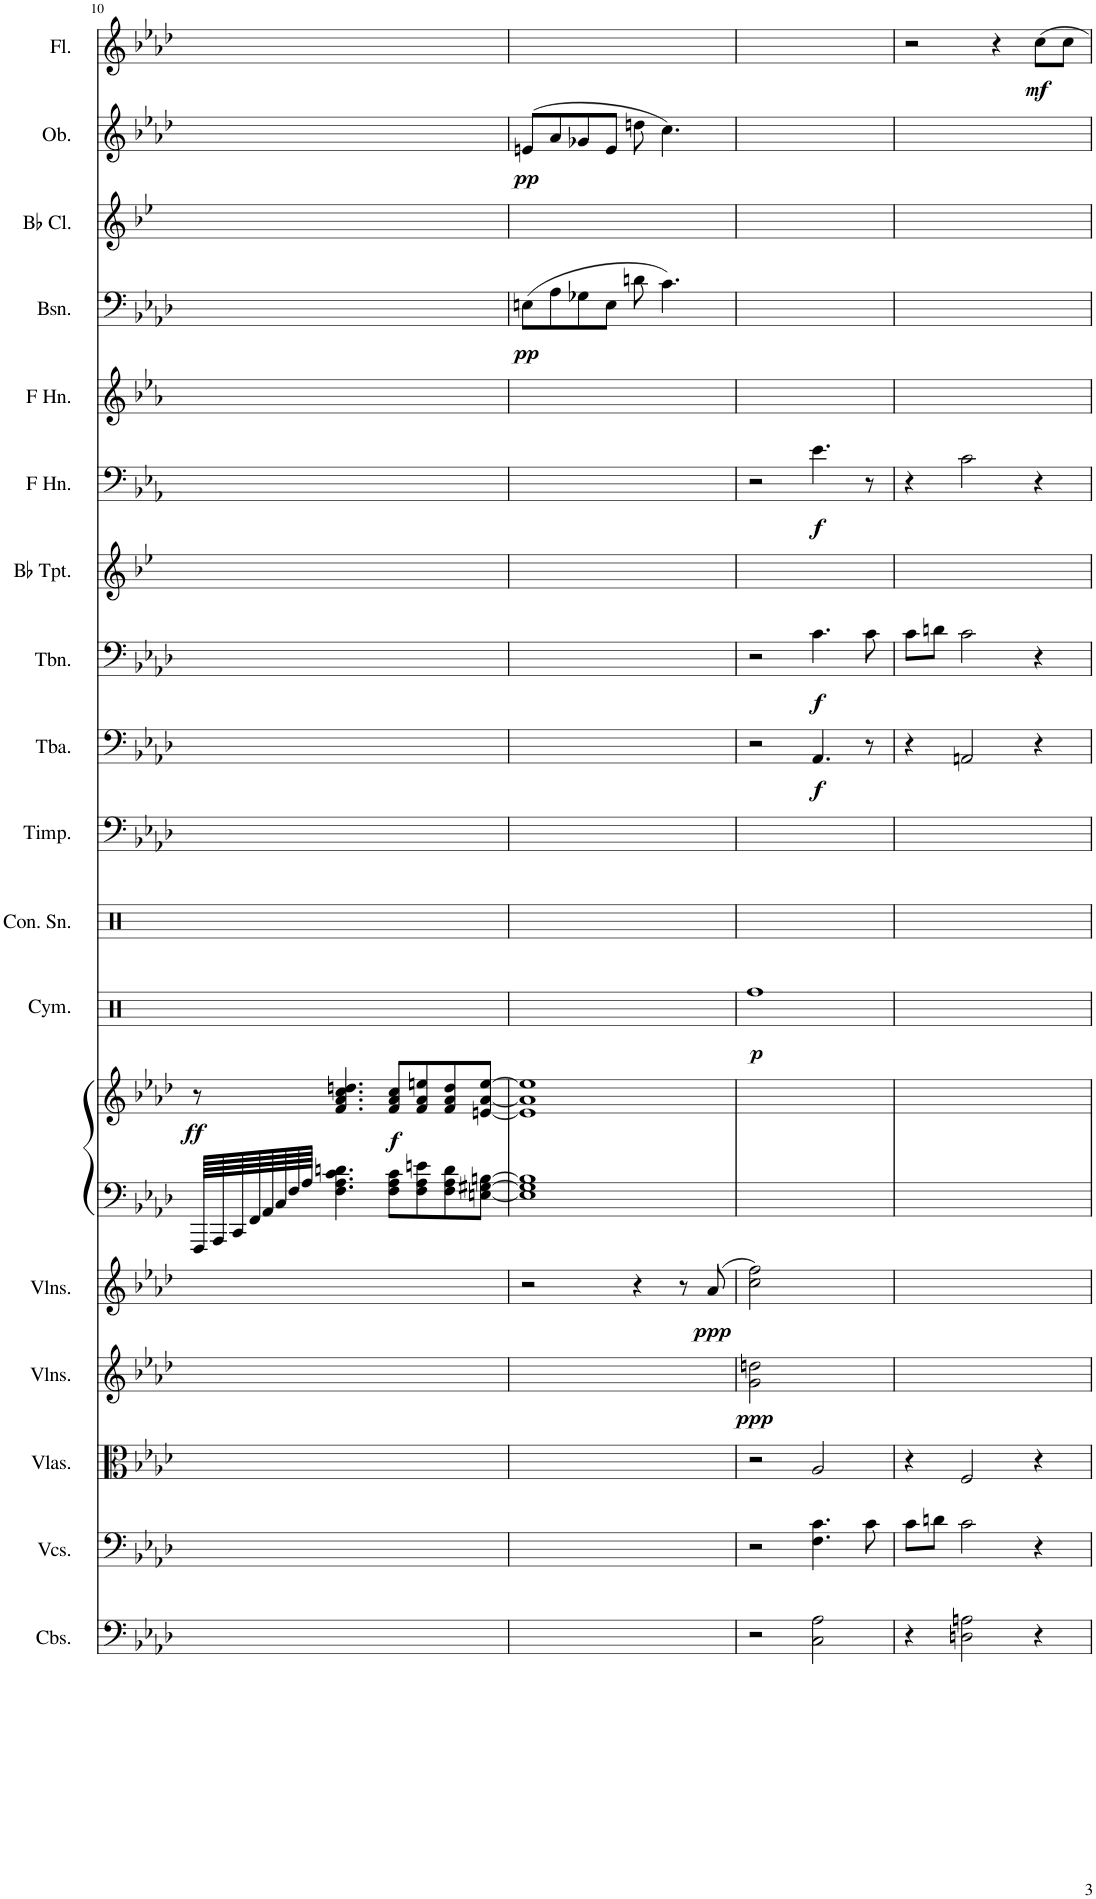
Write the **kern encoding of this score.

**kern	**kern	**kern	**kern	**dynam	**kern	**dynam	**kern	**kern	**dynam	**kern	**dynam	**kern	**kern	**kern	**dynam	**kern	**dynam	**kern	**kern	**dynam	**kern	**kern	**dynam	**kern	**kern	**dynam	**kern	**dynam
*part18	*part17	*part16	*part15	*part15	*part14	*part14	*part13	*part13	*part13	*part12	*part12	*part11	*part10	*part9	*part9	*part8	*part8	*part7	*part6	*part6	*part5	*part4	*part4	*part3	*part2	*part2	*part1	*part1
*staff19	*staff18	*staff17	*staff16	*staff16	*staff15	*staff15	*staff14	*staff13	*staff13/14	*staff12	*staff12	*staff11	*staff10	*staff9	*staff9	*staff8	*staff8	*staff7	*staff6	*staff6	*staff5	*staff4	*staff4	*staff3	*staff2	*staff2	*staff1	*staff1
*I"Contrabasses	*I"Violoncellos	*I"Violas	*I"Violins	*	*I"Violins	*	*I"Piano	*	*	*I"Cymbal	*	*I"Concert Snare Drum	*I"Timpani	*I"Tuba	*	*I"Trombone	*	*I"Bb Trumpet	*I"Horn in F	*	*I"Horn in F	*I"Bassoon	*	*I"Bb Clarinet	*I"Oboe	*	*I"Flute	*
*I'Cbs.	*I'Vcs.	*I'Vlas.	*I'Vlns.	*	*I'Vlns.	*	*I'Pno	*	*	*I'Cym.	*	*I'Con. Sn.	*I'Timp.	*I'Tba.	*	*I'Tbn.	*	*I'Bb Tpt.	*	*	*	*I'Bsn.	*	*I'Bb Cl.	*I'Ob.	*	*I'Fl.	*
!!LO:PB:g=z
*clefF4	*clefF4	*clefC3	*clefG2	*	*clefG2	*	*clefF4	*clefG2	*	*clefX	*	*clefX	*clefF4	*clefF4	*	*clefF4	*	*clefG2	*clefF4	*	*clefG2	*clefF4	*	*clefG2	*clefG2	*	*clefG2	*
*Trd7c12	*	*	*	*	*	*	*	*	*	*	*	*	*	*	*	*	*	*Trd1c2	*Trd4c7	*	*Trd4c7	*	*	*Trd1c2	*	*	*	*
*k[b-e-a-d-]	*k[b-e-a-d-]	*k[b-e-a-d-]	*k[b-e-a-d-]	*	*k[b-e-a-d-]	*	*k[b-e-a-d-]	*k[b-e-a-d-]	*	*k[]	*	*k[]	*k[b-e-a-d-]	*k[b-e-a-d-]	*	*k[b-e-a-d-]	*	*k[b-e-]	*k[b-e-a-]	*	*k[b-e-a-]	*k[b-e-a-d-]	*	*k[b-e-]	*k[b-e-a-d-]	*	*k[b-e-a-d-]	*
*f:	*f:	*f:	*f:	*	*f:	*	*f:	*f:	*	*	*	*	*f:	*f:	*	*f:	*	*g:	*c:	*	*c:	*f:	*	*g:	*f:	*	*f:	*
*M4/4	*M4/4	*M4/4	*M4/4	*	*M4/4	*	*M4/4	*M4/4	*	*M4/4	*	*M4/4	*M4/4	*M4/4	*	*M4/4	*	*M4/4	*M4/4	*	*M4/4	*M4/4	*	*M4/4	*M4/4	*	*M4/4	*
=10	=10	=10	=10	=10	=10	=10	=10	=10	=10	=10	=10	=10	=10	=10	=10	=10	=10	=10	=10	=10	=10	=10	=10	=10	=10	=10	=10	=10
!	!	!	!	!	!	!	!	!	!LO:DY:b	!	!	!	!	!	!	!	!	!	!	!	!	!	!	!	!	!	!	!
1ryy	1ryy	1ryy	1ryy	.	1ryy	.	64FFF/LLLL	8r	ff	1ryy	.	1ryy	1ryy	1ryy	.	1ryy	.	1ryy	1ryy	.	1ryy	1ryy	.	1ryy	1ryy	.	1ryy	.
.	.	.	.	.	.	.	64AAA-/	.	.	.	.	.	.	.	.	.	.	.	.	.	.	.	.	.	.	.	.	.
.	.	.	.	.	.	.	64CC/	.	.	.	.	.	.	.	.	.	.	.	.	.	.	.	.	.	.	.	.	.
.	.	.	.	.	.	.	64FF/	.	.	.	.	.	.	.	.	.	.	.	.	.	.	.	.	.	.	.	.	.
.	.	.	.	.	.	.	64AA-/	.	.	.	.	.	.	.	.	.	.	.	.	.	.	.	.	.	.	.	.	.
.	.	.	.	.	.	.	64C/	.	.	.	.	.	.	.	.	.	.	.	.	.	.	.	.	.	.	.	.	.
.	.	.	.	.	.	.	64F/	.	.	.	.	.	.	.	.	.	.	.	.	.	.	.	.	.	.	.	.	.
.	.	.	.	.	.	.	64A-/JJJJ	.	.	.	.	.	.	.	.	.	.	.	.	.	.	.	.	.	.	.	.	.
.	.	.	.	.	.	.	4.F\ 4.A-\ 4.c\ 4.dn\	4.f/ 4.a-/ 4.cc/ 4.ddn/	.	.	.	.	.	.	.	.	.	.	.	.	.	.	.	.	.	.	.	.
!	!	!	!	!	!	!	!	!	!LO:DY:b	!	!	!	!	!	!	!	!	!	!	!	!	!	!	!	!	!	!	!
.	.	.	.	.	.	.	8F\ 8A-\ 8c\L	8f/ 8a-/ 8cc/L	f	.	.	.	.	.	.	.	.	.	.	.	.	.	.	.	.	.	.	.
.	.	.	.	.	.	.	8F\ 8A-\ 8en\	8f/ 8a-/ 8een/	.	.	.	.	.	.	.	.	.	.	.	.	.	.	.	.	.	.	.	.
.	.	.	.	.	.	.	8F\ 8A-\ 8d\	8f/ 8a-/ 8dd/	.	.	.	.	.	.	.	.	.	.	.	.	.	.	.	.	.	.	.	.
.	.	.	.	.	.	.	[8En\ [8G#X\ [8Bn\J	[8en/ [8a-/ [8ee/J	.	.	.	.	.	.	.	.	.	.	.	.	.	.	.	.	.	.	.	.
=11	=11	=11	=11	=11	=11	=11	=11	=11	=11	=11	=11	=11	=11	=11	=11	=11	=11	=11	=11	=11	=11	=11	=11	=11	=11	=11	=11	=11
!	!	!	!	!	!	!	!	!	!	!	!	!	!	!	!	!	!	!	!	!	!	!	!LO:DY:b	!	!	!LO:DY:b	!	!
1ryy	1ryy	1ryy	1ryy	.	2r	.	1E] 1G#] 1B]	1e] 1a-] 1ee]	.	1ryy	.	1ryy	1ryy	1ryy	.	1ryy	.	1ryy	1ryy	.	1ryy	(8En\L	pp	1ryy	(8en/L	pp	1ryy	.
.	.	.	.	.	.	.	.	.	.	.	.	.	.	.	.	.	.	.	.	.	.	8A-\	.	.	8a-/	.	.	.
.	.	.	.	.	.	.	.	.	.	.	.	.	.	.	.	.	.	.	.	.	.	8G-X\	.	.	8g-X/	.	.	.
.	.	.	.	.	.	.	.	.	.	.	.	.	.	.	.	.	.	.	.	.	.	8E\J	.	.	8e/J	.	.	.
.	.	.	.	.	4r	.	.	.	.	.	.	.	.	.	.	.	.	.	.	.	.	8dn\	.	.	8ddn\	.	.	.
.	.	.	.	.	.	.	.	.	.	.	.	.	.	.	.	.	.	.	.	.	.	4.c\)	.	.	4.cc\)	.	.	.
.	.	.	.	.	8r	.	.	.	.	.	.	.	.	.	.	.	.	.	.	.	.	.	.	.	.	.	.	.
!	!	!	!	!	!	!LO:DY:b	!	!	!	!	!	!	!	!	!	!	!	!	!	!	!	!	!	!	!	!	!	!
.	.	.	.	.	(8a-/	ppp	.	.	.	.	.	.	.	.	.	.	.	.	.	.	.	.	.	.	.	.	.	.
=12	=12	=12	=12	=12	=12	=12	=12	=12	=12	=12	=12	=12	=12	=12	=12	=12	=12	=12	=12	=12	=12	=12	=12	=12	=12	=12	=12	=12
!	!	!	!	!LO:DY:b	!	!	!	!	!	!	!LO:DY:b	!	!	!	!	!	!	!	!	!	!	!	!	!	!	!	!	!
2r	2r	2r	2g\ 2ddn\	ppp	2cc\ 2ff\)	.	1ryy	1ryy	.	1Rff	p	1ryy	1ryy	2r	.	2r	.	1ryy	2r	.	1ryy	1ryy	.	1ryy	1ryy	.	1ryy	.
!	!	!	!	!	!	!	!	!	!	!	!	!	!	!	!LO:DY:b	!	!LO:DY:b	!	!	!LO:DY:b	!	!	!	!	!	!	!	!
2C\ 2A-\	4.F\ 4.c\	2A-/	2ryy	.	2ryy	.	.	.	.	.	.	.	.	4.AA-/	f	4.c\	f	.	4.e-\	f	.	.	.	.	.	.	.	.
.	8c\	.	.	.	.	.	.	.	.	.	.	.	.	8r	.	8c\	.	.	8r	.	.	.	.	.	.	.	.	.
=13	=13	=13	=13	=13	=13	=13	=13	=13	=13	=13	=13	=13	=13	=13	=13	=13	=13	=13	=13	=13	=13	=13	=13	=13	=13	=13	=13	=13
4r	8c\L	4r	1ryy	.	1ryy	.	1ryy	1ryy	.	1ryy	.	1ryy	1ryy	4r	.	8c\L	.	1ryy	4r	.	1ryy	1ryy	.	1ryy	1ryy	.	2r	.
.	8dn\J	.	.	.	.	.	.	.	.	.	.	.	.	.	.	8dn\J	.	.	.	.	.	.	.	.	.	.	.	.
2Dn\ 2An\	2c\	2F/	.	.	.	.	.	.	.	.	.	.	.	2AAn/	.	2c\	.	.	2c\	.	.	.	.	.	.	.	.	.
.	.	.	.	.	.	.	.	.	.	.	.	.	.	.	.	.	.	.	.	.	.	.	.	.	.	.	4r	.
!	!	!	!	!	!	!	!	!	!	!	!	!	!	!	!	!	!	!	!	!	!	!	!	!	!	!	!	!LO:DY:b
4r	4r	4r	.	.	.	.	.	.	.	.	.	.	.	4r	.	4r	.	.	4r	.	.	.	.	.	.	.	8cc\L	mf
.	.	.	.	.	.	.	.	.	.	.	.	.	.	.	.	.	.	.	.	.	.	.	.	.	.	.	8cc\J	.
=	=	=	=	=	=	=	=	=	=	=	=	=	=	=	=	=	=	=	=	=	=	=	=	=	=	=	=	=
*-	*-	*-	*-	*-	*-	*-	*-	*-	*-	*-	*-	*-	*-	*-	*-	*-	*-	*-	*-	*-	*-	*-	*-	*-	*-	*-	*-	*-
